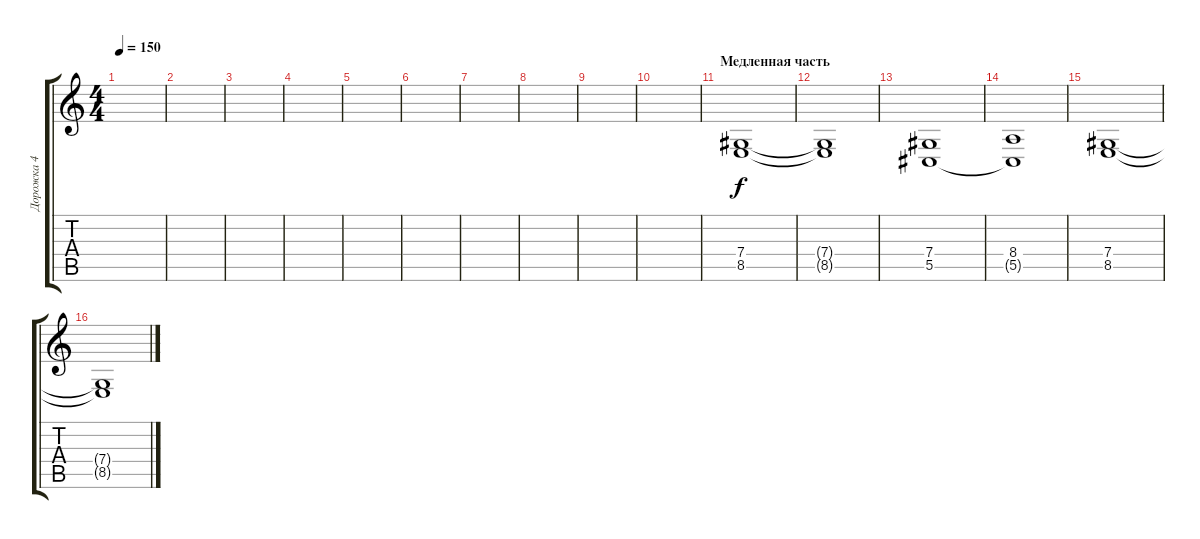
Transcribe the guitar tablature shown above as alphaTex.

\track ("Дорожка 4" "Дорожка 4") {instrument synthstrings1}
\staff {score tabs}
\tuning (Eb4 Bb3 Gb3 Db3 Ab2 Eb2) {hide}
\ts (4 4)
\tempo 150
\clef g2
\ks c
|
|
|
|
|
|
|
|
|
|
\section ("" "Медленная часть")
(7.4 8.5).1{volume 10 instrument synthstrings1} |
(7.4{t} 8.5{t}).1 |
(7.4 5.5).1 |
(8.4 5.5{t}).1 |
(7.4 8.5).1{volume 10 instrument synthstrings1} |
(7.4{t} 8.5{t}).1
